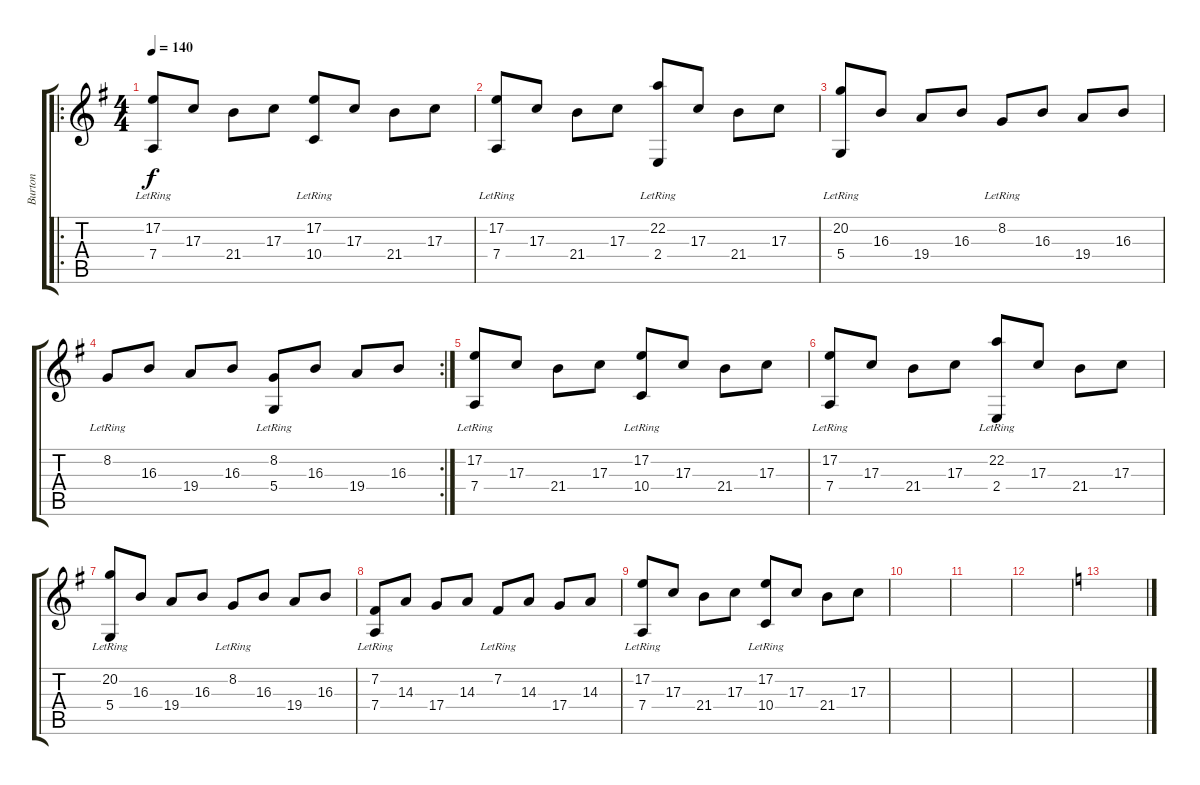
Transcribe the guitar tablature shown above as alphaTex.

\track ("Burton" "Burton") {instrument acousticgrandpiano}
\staff {score tabs}
\tuning (E4 B3 G3 D3 A2 E2) {hide}
\ro
\ts (4 4)
\tempo 140
\clef g2
\ks eminor
(17.2{lr} 7.4{lr}).8{dy f} 17.3.8 21.4.8 17.3.8 (17.2{lr} 10.4{lr}).8 17.3.8 21.4.8 17.3.8 |
(17.2{lr} 7.4{lr}).8 17.3.8 21.4.8 17.3.8 (22.2{lr} 2.4{lr}).8 17.3.8 21.4.8 17.3.8 |
(20.2{lr} 5.4{lr}).8 16.3.8 19.4.8 16.3.8 8.2{lr}.8 16.3.8 19.4.8 16.3.8 |
\rc 2
8.2{lr}.8 16.3.8 19.4.8 16.3.8 (8.2{lr} 5.4{lr}).8 16.3.8 19.4.8 16.3.8 |
(17.2{lr} 7.4{lr}).8 17.3.8 21.4.8 17.3.8 (17.2{lr} 10.4{lr}).8 17.3.8 21.4.8 17.3.8 |
(17.2{lr} 7.4{lr}).8 17.3.8 21.4.8 17.3.8 (22.2{lr} 2.4{lr}).8 17.3.8 21.4.8 17.3.8 |
(20.2{lr} 5.4{lr}).8 16.3.8 19.4.8 16.3.8 8.2{lr}.8 16.3.8 19.4.8 16.3.8 |
(7.2{lr} 7.4{lr}).8 14.3.8 17.4.8 14.3.8 7.2{lr}.8 14.3.8 17.4.8 14.3.8 |
(17.2{lr} 7.4{lr}).8 17.3.8 21.4.8 17.3.8 (17.2{lr} 10.4{lr}).8 17.3.8 21.4.8 17.3.8 |
|
|
|
\ks c
